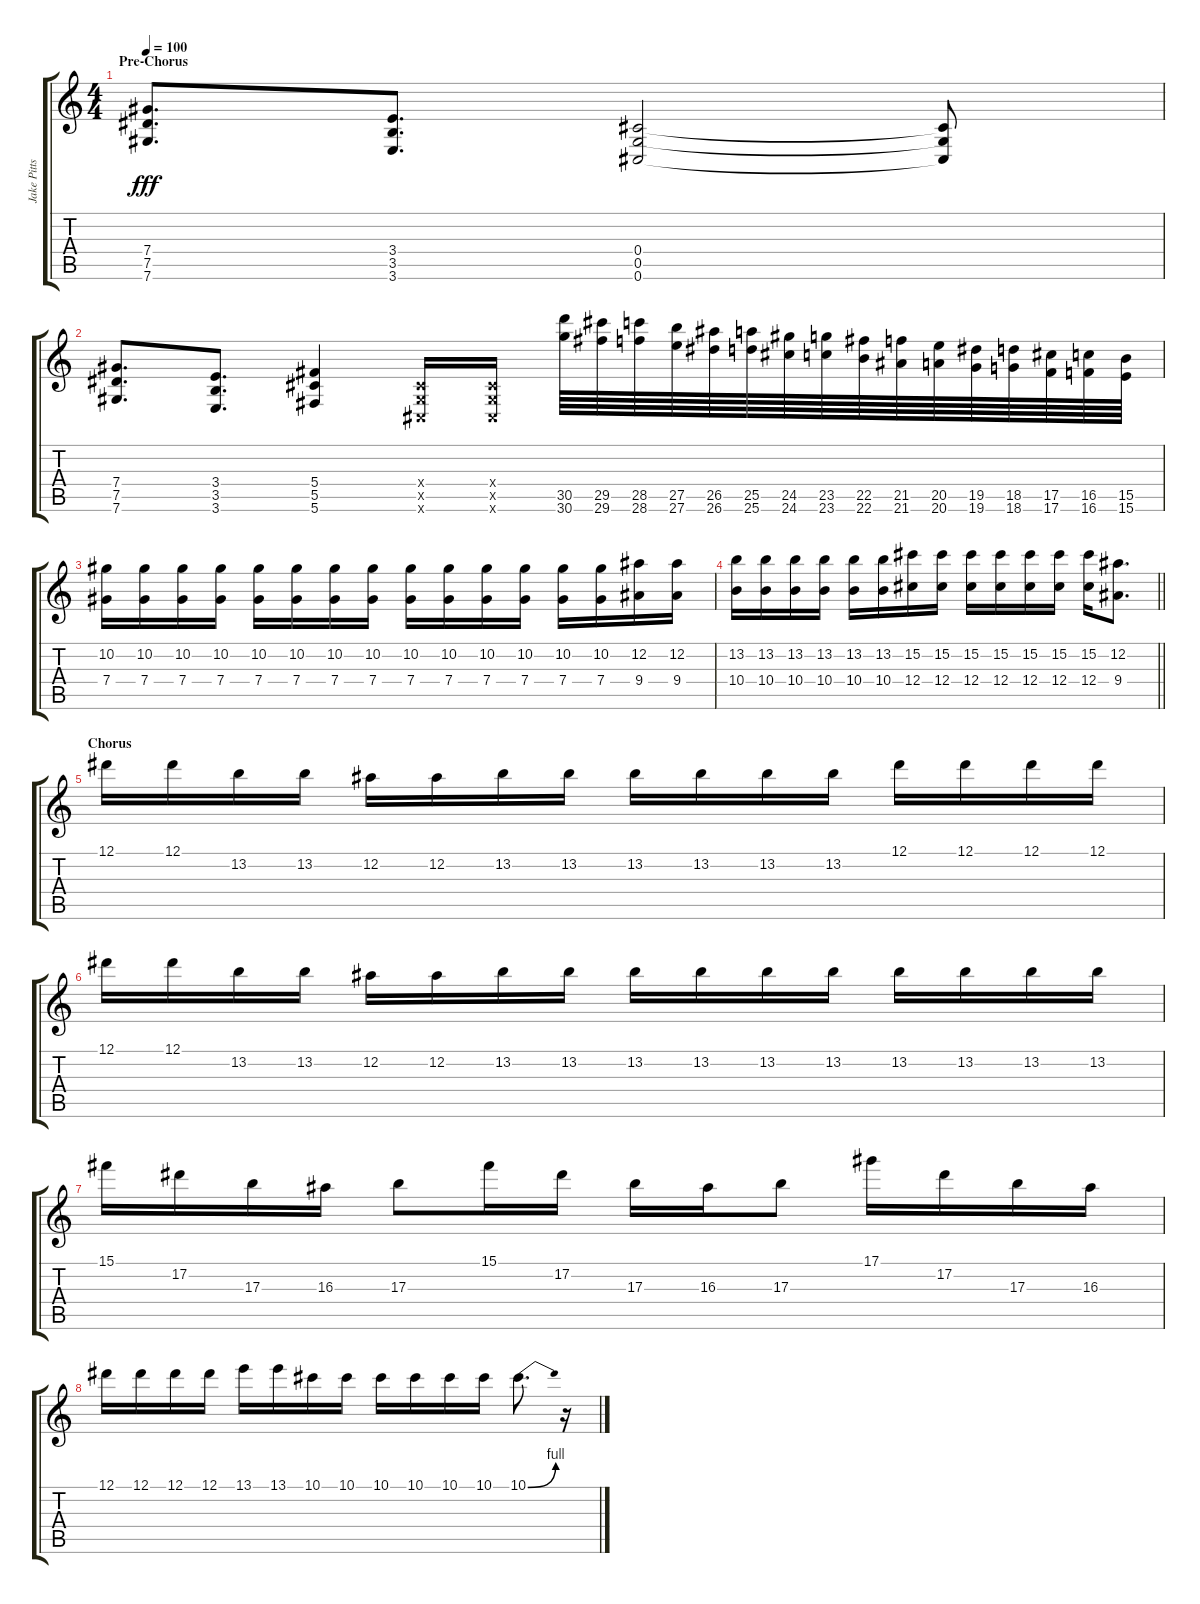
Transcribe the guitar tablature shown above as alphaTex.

\track ("Jake Pitts - Lead Guitar" "Jake Pitts") {instrument acousticguitarnylon}
\staff {score tabs}
\tuning (Eb4 Bb3 Gb3 Db3 Ab2 Db2) {hide}
\ts (4 4)
\section ("" "Pre-Chorus")
\tempo 100
\clef g2
\ks c
(7.4 7.5 7.6).8{d dy fff} (3.4 3.5 3.6).8{d} (0.4 0.5 0.6).2 (0.4{t} 0.5{t} 0.6{t}).8 |
(7.4 7.5 7.6).8{d} (3.4 3.5 3.6).8{d} (5.4 5.5 5.6).4 (0.4{x} 0.5{x} 0.6{x}).16 (0.4{x} 0.5{x} 0.6{x}).16 (30.5 30.6).64 (29.5 29.6).64 (28.5 28.6).64 (27.5 27.6).64 (26.5 26.6).64 (25.5 25.6).64 (24.5 24.6).64 (23.5 23.6).64 (22.5 22.6).64 (21.5 21.6).64 (20.5 20.6).64 (19.5 19.6).64 (18.5 18.6).64 (17.5 17.6).64 (16.5 16.6).64 (15.5 15.6).64 |
(10.2 7.4).16 (10.2 7.4).16 (10.2 7.4).16 (10.2 7.4).16 (10.2 7.4).16 (10.2 7.4).16 (10.2 7.4).16 (10.2 7.4).16 (10.2 7.4).16 (10.2 7.4).16 (10.2 7.4).16 (10.2 7.4).16 (10.2 7.4).16 (10.2 7.4).16 (12.2 9.4).16 (12.2 9.4).16 |
\barLineRight lightlight
(13.2 10.4).16 (13.2 10.4).16 (13.2 10.4).16 (13.2 10.4).16 (13.2 10.4).16 (13.2 10.4).16 (15.2 12.4).16 (15.2 12.4).16 (15.2 12.4).16 (15.2 12.4).16 (15.2 12.4).16 (15.2 12.4).16 (15.2 12.4).16 (12.2 9.4).8{d} |
\section ("" "Chorus")
12.1.16 12.1.16 13.2.16 13.2.16 12.2.16 12.2.16 13.2.16 13.2.16 13.2.16 13.2.16 13.2.16 13.2.16 12.1.16 12.1.16 12.1.16 12.1.16 |
12.1.16 12.1.16 13.2.16 13.2.16 12.2.16 12.2.16 13.2.16 13.2.16 13.2.16 13.2.16 13.2.16 13.2.16 13.2.16 13.2.16 13.2.16 13.2.16 |
15.1.16 17.2.16 17.3.16 16.3.16 17.3.8 15.1.16 17.2.16 17.3.16 16.3.16 17.3.8 17.1.16 17.2.16 17.3.16 16.3.16 |
12.1.16 12.1.16 12.1.16 12.1.16 13.1.16 13.1.16 10.1.16 10.1.16 10.1.16 10.1.16 10.1.16 10.1.16 10.1{be (bend 0 0 60 4)}.8{d} r.16
